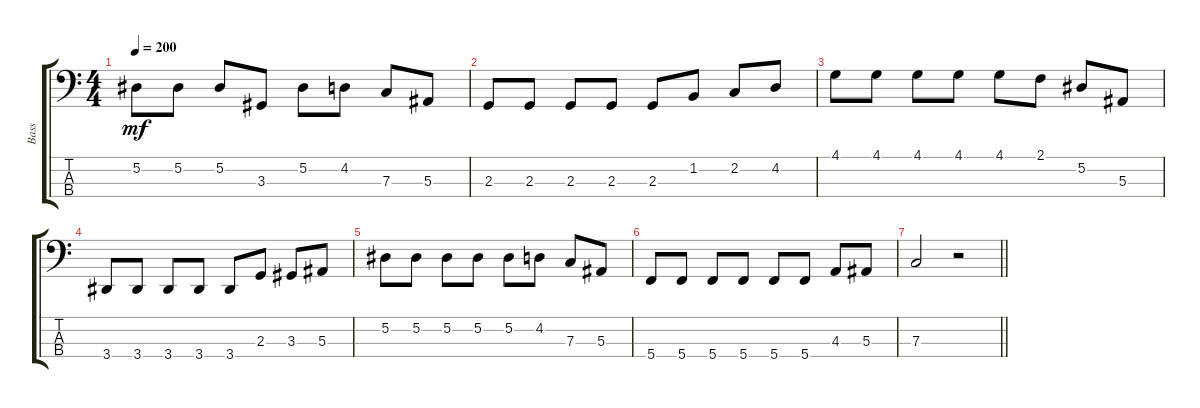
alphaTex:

\track ("Bass" "Bass") {instrument electricbassfinger}
\staff {score tabs}
\tuning (Eb2 Bb1 F1 C1) {hide}
\ts (4 4)
\tempo 200
\clef f4
\ks c
5.2.8{dy mf} 5.2.8 5.2.8 3.3.8 5.2.8 4.2.8 7.3.8 5.3.8 |
2.3.8 2.3.8 2.3.8 2.3.8 2.3.8 1.2.8 2.2.8 4.2.8 |
4.1.8 4.1.8 4.1.8 4.1.8 4.1.8 2.1.8 5.2.8 5.3.8 |
3.4.8 3.4.8 3.4.8 3.4.8 3.4.8 2.3.8 3.3.8 5.3.8 |
5.2.8 5.2.8 5.2.8 5.2.8 5.2.8 4.2.8 7.3.8 5.3.8 |
5.4.8 5.4.8 5.4.8 5.4.8 5.4.8 5.4.8 4.3.8 5.3.8 |
\barLineRight lightlight
7.3.2 r.2
